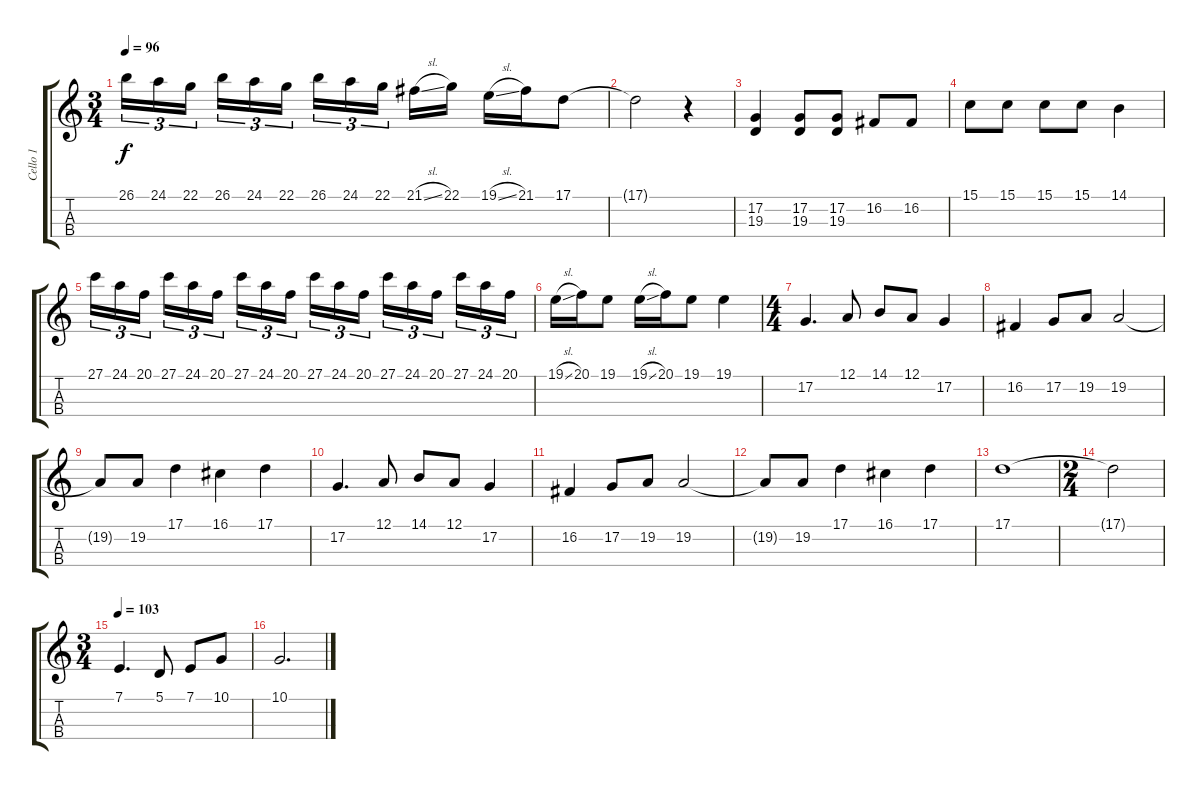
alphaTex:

\track ("Cello 1" "Cello 1") {instrument cello}
\staff {score tabs}
\tuning (A3 D3 G2 C2) {hide}
\ts (3 4)
\tempo 96
\clef g2
\ks c
26.1.16{tu (3 2) dy f} 24.1.16{tu (3 2)} 22.1.16{tu (3 2) beam splitsecondary} 26.1.16{tu (3 2)} 24.1.16{tu (3 2)} 22.1.16{tu (3 2)} 26.1.16{tu (3 2)} 24.1.16{tu (3 2)} 22.1.16{tu (3 2) beam splitsecondary} 21.1{sl}.16 22.1.16 19.1{sl}.16 21.1.16 17.1.8 |
17.1{t}.2 r.4 |
(17.2 19.3).4 (17.2 19.3).8 (17.2 19.3).8 16.2.8 16.2.8 |
15.1.8 15.1.8 15.1.8 15.1.8 14.1.4 |
27.1.16{tu (3 2)} 24.1.16{tu (3 2)} 20.1.16{tu (3 2) beam splitsecondary} 27.1.16{tu (3 2)} 24.1.16{tu (3 2)} 20.1.16{tu (3 2)} 27.1.16{tu (3 2)} 24.1.16{tu (3 2)} 20.1.16{tu (3 2) beam splitsecondary} 27.1.16{tu (3 2)} 24.1.16{tu (3 2)} 20.1.16{tu (3 2)} 27.1.16{tu (3 2)} 24.1.16{tu (3 2)} 20.1.16{tu (3 2) beam splitsecondary} 27.1.16{tu (3 2)} 24.1.16{tu (3 2)} 20.1.16{tu (3 2)} |
19.1{sl}.16 20.1.16 19.1.8 19.1{sl}.16 20.1.16 19.1.8 19.1.4 |
\ts (4 4)
17.2.4{d} 12.1.8 14.1.8 12.1.8 17.2.4 |
16.2.4 17.2.8 19.2.8 19.2.2 |
19.2{t}.8 19.2.8 17.1.4 16.1.4 17.1.4 |
17.2.4{d} 12.1.8 14.1.8 12.1.8 17.2.4 |
16.2.4 17.2.8 19.2.8 19.2.2 |
19.2{t}.8 19.2.8 17.1.4 16.1.4 17.1.4 |
17.1.1 |
\ts (2 4)
17.1{t}.2 |
\ts (3 4)
\tempo 103
7.1.4{d instrument cello} 5.1.8 7.1.8 10.1.8 |
10.1.2{d}
